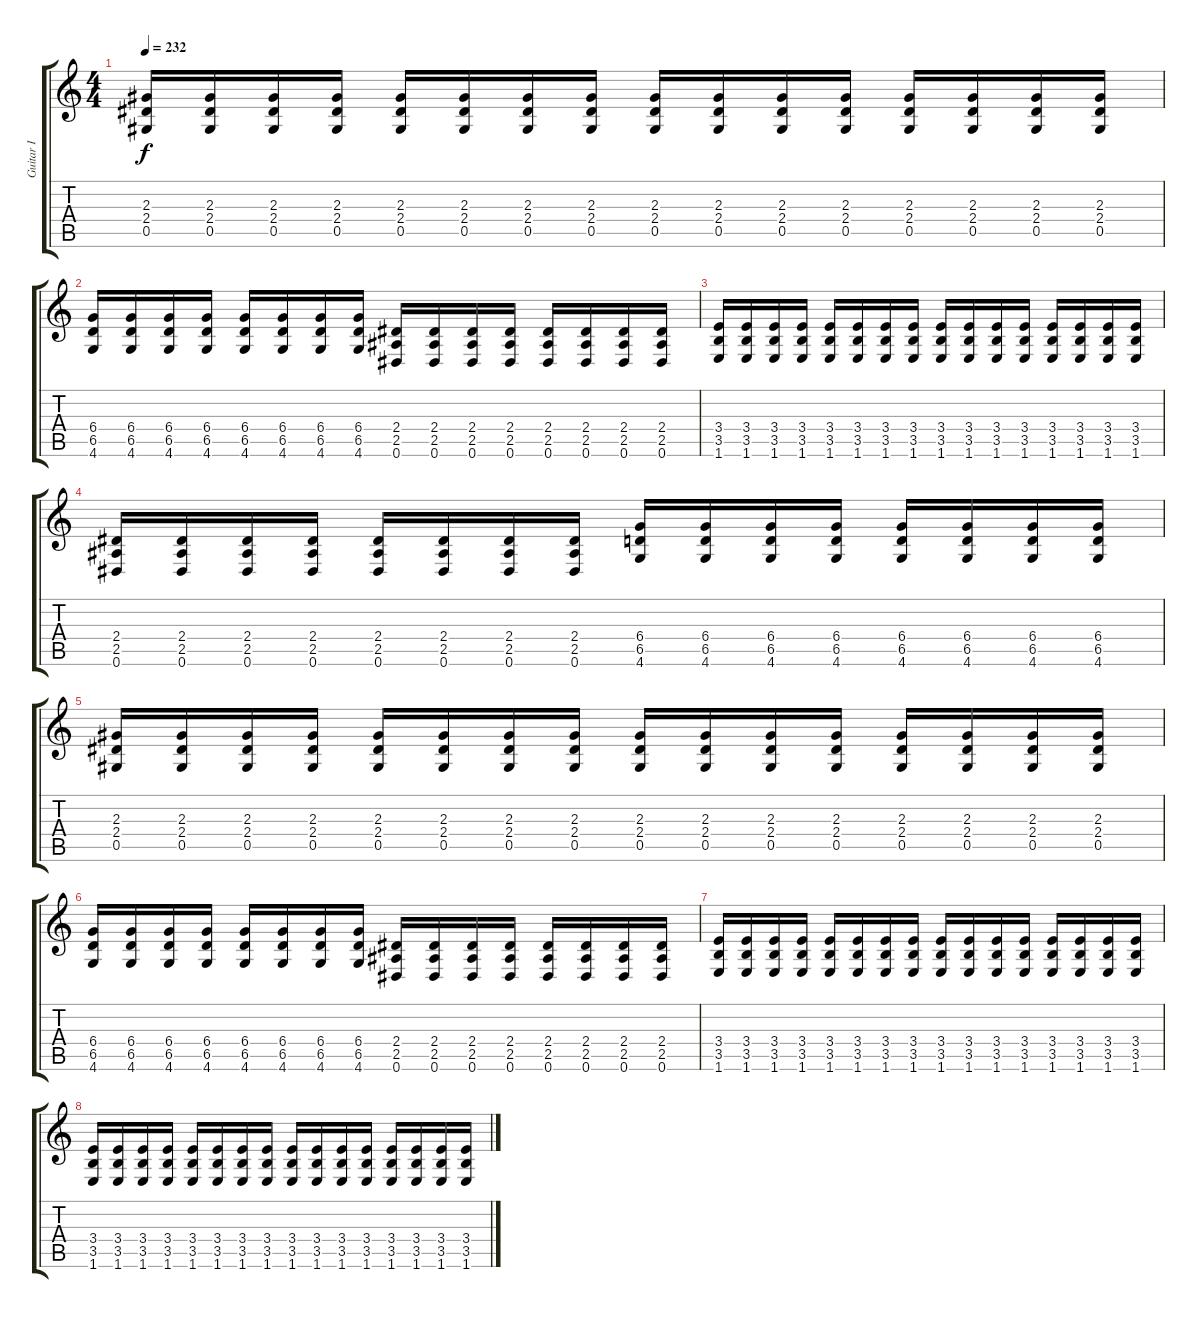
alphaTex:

\track ("Guitar I" "Guitar I") {instrument distortionguitar}
\staff {score tabs}
\tuning (Eb4 Bb3 Gb3 Db3 Ab2 Eb2) {hide}
\ts (4 4)
\tempo 232
\clef g2
\ks c
(2.3 2.4 0.5).16{dy f} (2.3 2.4 0.5).16 (2.3 2.4 0.5).16 (2.3 2.4 0.5).16 (2.3 2.4 0.5).16 (2.3 2.4 0.5).16 (2.3 2.4 0.5).16 (2.3 2.4 0.5).16 (2.3 2.4 0.5).16 (2.3 2.4 0.5).16 (2.3 2.4 0.5).16 (2.3 2.4 0.5).16 (2.3 2.4 0.5).16 (2.3 2.4 0.5).16 (2.3 2.4 0.5).16 (2.3 2.4 0.5).16 |
(6.4 6.5 4.6).16 (6.4 6.5 4.6).16 (6.4 6.5 4.6).16 (6.4 6.5 4.6).16 (6.4 6.5 4.6).16 (6.4 6.5 4.6).16 (6.4 6.5 4.6).16 (6.4 6.5 4.6).16 (2.4 2.5 0.6).16 (2.4 2.5 0.6).16 (2.4 2.5 0.6).16 (2.4 2.5 0.6).16 (2.4 2.5 0.6).16 (2.4 2.5 0.6).16 (2.4 2.5 0.6).16 (2.4 2.5 0.6).16 |
(3.4 3.5 1.6).16 (3.4 3.5 1.6).16 (3.4 3.5 1.6).16 (3.4 3.5 1.6).16 (3.4 3.5 1.6).16 (3.4 3.5 1.6).16 (3.4 3.5 1.6).16 (3.4 3.5 1.6).16 (3.4 3.5 1.6).16 (3.4 3.5 1.6).16 (3.4 3.5 1.6).16 (3.4 3.5 1.6).16 (3.4 3.5 1.6).16 (3.4 3.5 1.6).16 (3.4 3.5 1.6).16 (3.4 3.5 1.6).16 |
(2.4 2.5 0.6).16 (2.4 2.5 0.6).16 (2.4 2.5 0.6).16 (2.4 2.5 0.6).16 (2.4 2.5 0.6).16 (2.4 2.5 0.6).16 (2.4 2.5 0.6).16 (2.4 2.5 0.6).16 (6.4 6.5 4.6).16 (6.4 6.5 4.6).16 (6.4 6.5 4.6).16 (6.4 6.5 4.6).16 (6.4 6.5 4.6).16 (6.4 6.5 4.6).16 (6.4 6.5 4.6).16 (6.4 6.5 4.6).16 |
(2.3 2.4 0.5).16 (2.3 2.4 0.5).16 (2.3 2.4 0.5).16 (2.3 2.4 0.5).16 (2.3 2.4 0.5).16 (2.3 2.4 0.5).16 (2.3 2.4 0.5).16 (2.3 2.4 0.5).16 (2.3 2.4 0.5).16 (2.3 2.4 0.5).16 (2.3 2.4 0.5).16 (2.3 2.4 0.5).16 (2.3 2.4 0.5).16 (2.3 2.4 0.5).16 (2.3 2.4 0.5).16 (2.3 2.4 0.5).16 |
(6.4 6.5 4.6).16 (6.4 6.5 4.6).16 (6.4 6.5 4.6).16 (6.4 6.5 4.6).16 (6.4 6.5 4.6).16 (6.4 6.5 4.6).16 (6.4 6.5 4.6).16 (6.4 6.5 4.6).16 (2.4 2.5 0.6).16 (2.4 2.5 0.6).16 (2.4 2.5 0.6).16 (2.4 2.5 0.6).16 (2.4 2.5 0.6).16 (2.4 2.5 0.6).16 (2.4 2.5 0.6).16 (2.4 2.5 0.6).16 |
(3.4 3.5 1.6).16 (3.4 3.5 1.6).16 (3.4 3.5 1.6).16 (3.4 3.5 1.6).16 (3.4 3.5 1.6).16 (3.4 3.5 1.6).16 (3.4 3.5 1.6).16 (3.4 3.5 1.6).16 (3.4 3.5 1.6).16 (3.4 3.5 1.6).16 (3.4 3.5 1.6).16 (3.4 3.5 1.6).16 (3.4 3.5 1.6).16 (3.4 3.5 1.6).16 (3.4 3.5 1.6).16 (3.4 3.5 1.6).16 |
(3.4 3.5 1.6).16 (3.4 3.5 1.6).16 (3.4 3.5 1.6).16 (3.4 3.5 1.6).16 (3.4 3.5 1.6).16 (3.4 3.5 1.6).16 (3.4 3.5 1.6).16 (3.4 3.5 1.6).16 (3.4 3.5 1.6).16 (3.4 3.5 1.6).16 (3.4 3.5 1.6).16 (3.4 3.5 1.6).16 (3.4 3.5 1.6).16 (3.4 3.5 1.6).16 (3.4 3.5 1.6).16 (3.4 3.5 1.6).16
